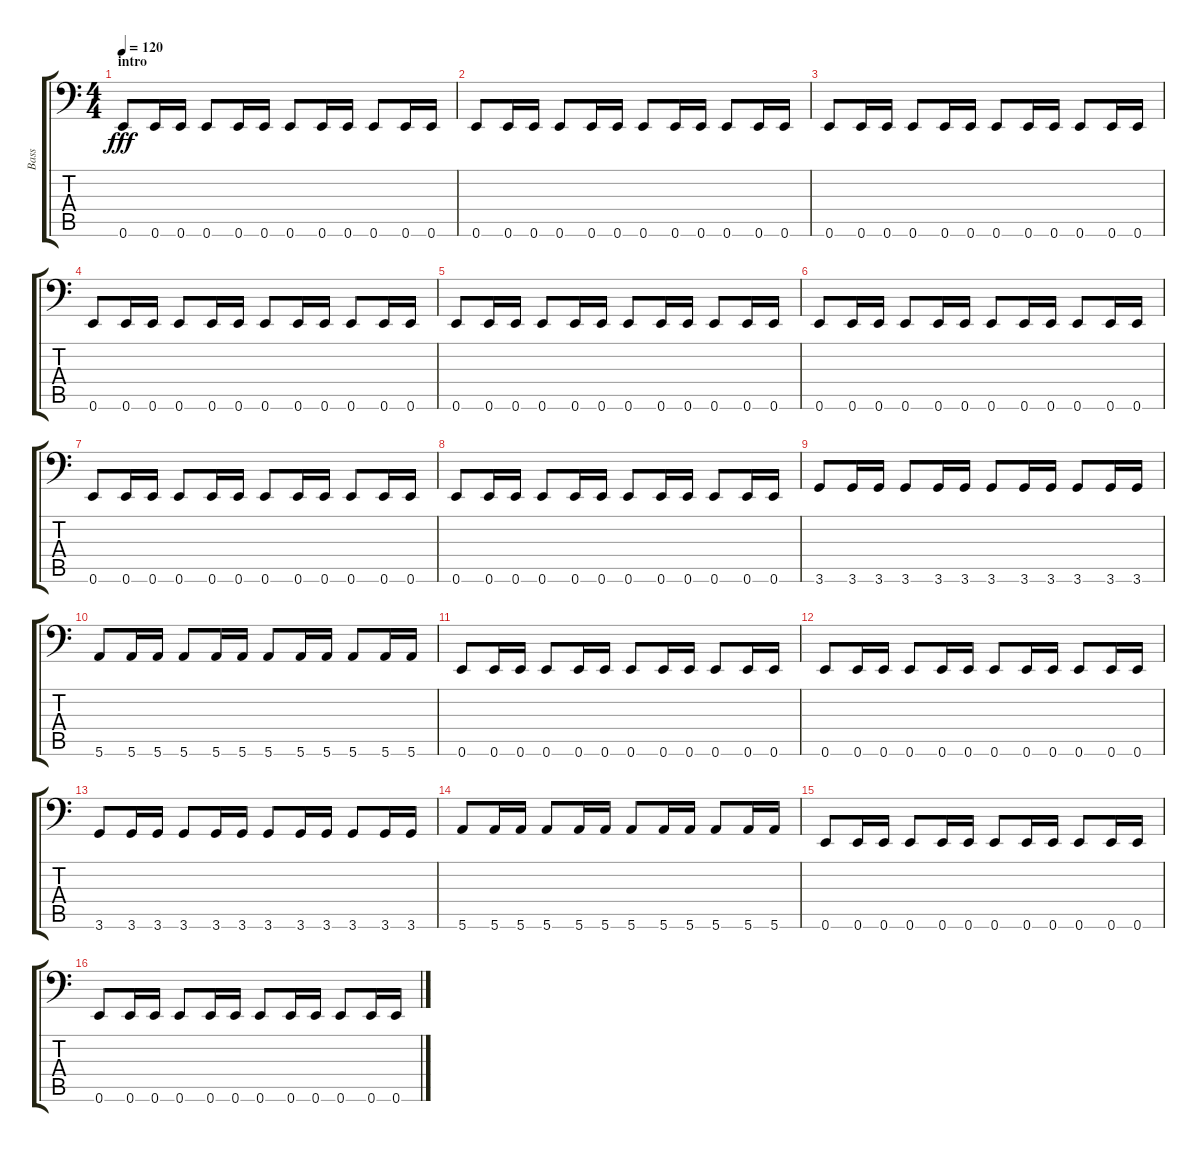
\track ("Bass" "Bass") {instrument electricbassfinger}
\staff {score tabs}
\tuning (E3 B2 G2 D2 A1 E1) {hide}
\ts (4 4)
\section ("" "intro")
\tempo 120
\clef f4
\ks c
0.6.8{dy fff instrument electricbassfinger} 0.6.16 0.6.16 0.6.8 0.6.16 0.6.16 0.6.8 0.6.16 0.6.16 0.6.8 0.6.16 0.6.16 |
0.6.8 0.6.16 0.6.16 0.6.8 0.6.16 0.6.16 0.6.8 0.6.16 0.6.16 0.6.8 0.6.16 0.6.16 |
0.6.8 0.6.16 0.6.16 0.6.8 0.6.16 0.6.16 0.6.8 0.6.16 0.6.16 0.6.8 0.6.16 0.6.16 |
0.6.8 0.6.16 0.6.16 0.6.8 0.6.16 0.6.16 0.6.8 0.6.16 0.6.16 0.6.8 0.6.16 0.6.16 |
0.6.8 0.6.16 0.6.16 0.6.8 0.6.16 0.6.16 0.6.8 0.6.16 0.6.16 0.6.8 0.6.16 0.6.16 |
0.6.8 0.6.16 0.6.16 0.6.8 0.6.16 0.6.16 0.6.8 0.6.16 0.6.16 0.6.8 0.6.16 0.6.16 |
0.6.8 0.6.16 0.6.16 0.6.8 0.6.16 0.6.16 0.6.8 0.6.16 0.6.16 0.6.8 0.6.16 0.6.16 |
0.6.8 0.6.16 0.6.16 0.6.8 0.6.16 0.6.16 0.6.8 0.6.16 0.6.16 0.6.8 0.6.16 0.6.16 |
3.6.8 3.6.16 3.6.16 3.6.8 3.6.16 3.6.16 3.6.8 3.6.16 3.6.16 3.6.8 3.6.16 3.6.16 |
5.6.8 5.6.16 5.6.16 5.6.8 5.6.16 5.6.16 5.6.8 5.6.16 5.6.16 5.6.8 5.6.16 5.6.16 |
0.6.8 0.6.16 0.6.16 0.6.8 0.6.16 0.6.16 0.6.8 0.6.16 0.6.16 0.6.8 0.6.16 0.6.16 |
0.6.8 0.6.16 0.6.16 0.6.8 0.6.16 0.6.16 0.6.8 0.6.16 0.6.16 0.6.8 0.6.16 0.6.16 |
3.6.8 3.6.16 3.6.16 3.6.8 3.6.16 3.6.16 3.6.8 3.6.16 3.6.16 3.6.8 3.6.16 3.6.16 |
5.6.8 5.6.16 5.6.16 5.6.8 5.6.16 5.6.16 5.6.8 5.6.16 5.6.16 5.6.8 5.6.16 5.6.16 |
0.6.8 0.6.16 0.6.16 0.6.8 0.6.16 0.6.16 0.6.8 0.6.16 0.6.16 0.6.8 0.6.16 0.6.16 |
0.6.8 0.6.16 0.6.16 0.6.8 0.6.16 0.6.16 0.6.8 0.6.16 0.6.16 0.6.8 0.6.16 0.6.16
